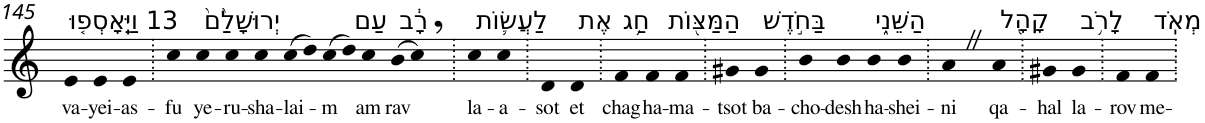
**kern	**text
*part1	*part1
*staff1	*staff1
*I"Piano	*
*I'Pno	*
!!LO:PB:g=z
*clefG2	*
*k[]	*
=145	=145
!LO:TX:a:t=13 וַיֵּֽאָסְפ֤וּ	!
!	!LO:LY:b
4e	va-
!	!LO:LY:b
4e	-yei-
!	!LO:LY:b
4e	-as-
=146.	=146.
!	!LO:LY:b
4cc	-fu
!LO:TX:a:t=יְרוּשָׁלִַ֙ם֙	!
!	!LO:LY:b
4cc	ye-
!	!LO:LY:b
4cc	-ru-
!	!LO:LY:b
4cc	-sha-
!	!LO:LY:b
(>8cc	-lai-
8dd)	.
!	!LO:LY:b
(>8cc	-m
8dd)	.
!LO:TX:a:t=עַם	!
!	!LO:LY:b
4cc	am
!LO:TX:a:t=רָ֔ב	!
!	!LO:LY:b
(>8b	rav
8cc,)	.
=147.	=147.
!LO:TX:a:t=לַעֲשׂ֛וֹת	!
!	!LO:LY:b
4cc	la-
!	!LO:LY:b
4cc	-a-
=148.	=148.
!	!LO:LY:b
4d	-sot
!LO:TX:a:t=אֶת	!
!	!LO:LY:b
4d	et
=149.	=149.
!LO:TX:a:t=חַ֥ג	!
!	!LO:LY:b
4f	chag
!LO:TX:a:t=הַמַּצּ֖וֹת	!
!	!LO:LY:b
4f	ha-
!	!LO:LY:b
4f	-ma-
=150.	=150.
!	!LO:LY:b
4g#X	-tsot
!LO:TX:a:t=בַּחֹ֣דֶשׁ	!
!	!LO:LY:b
4g#	ba-
=151.	=151.
!	!LO:LY:b
4b	-cho-
!	!LO:LY:b
4b	-desh
!LO:TX:a:t=הַשֵּׁנִ֑י	!
!	!LO:LY:b
4b	ha-
!	!LO:LY:b
4b	-shei-
=152.	=152.
!	!LO:LY:b
4aZ	-ni
!LO:TX:a:t=קָהָ֖ל	!
!	!LO:LY:b
4a	qa-
=153.	=153.
!	!LO:LY:b
4g#X	-hal
!LO:TX:a:t=לָרֹ֥ב	!
!	!LO:LY:b
4g#	la-
=154.	=154.
!	!LO:LY:b
4f	-rov
!LO:TX:a:t=מְאֹֽד	!
!	!LO:LY:b
4f	me-
=.	=.
*-	*-
